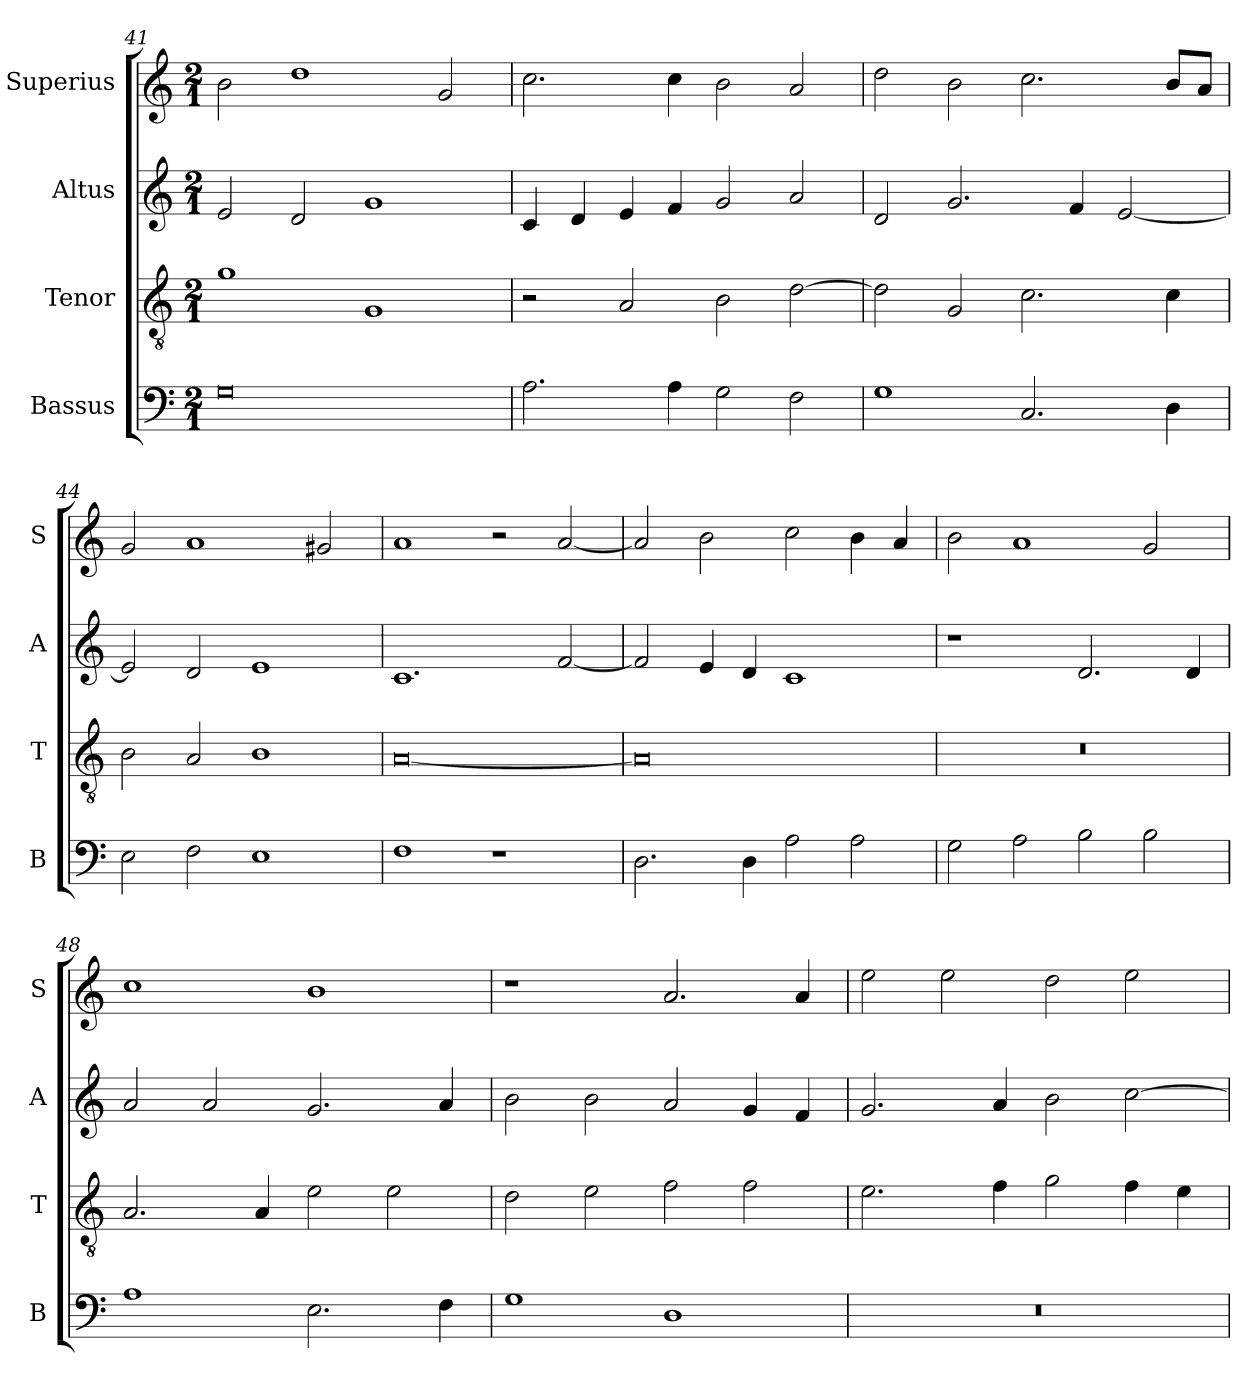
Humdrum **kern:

**kern	**kern	**kern	**kern
*part4	*part3	*part2	*part1
*staff4	*staff3	*staff2	*staff1
*I"Bassus	*I"Tenor	*I"Altus	*I"Superius
*I'B	*I'T	*I'A	*I'S
*clefF4	*clefGv2	*clefG2	*clefG2
*k[]	*k[]	*k[]	*k[]
*C:	*C:	*C:	*C:
*M2/1	*M2/1	*M2/1	*M2/1
=41	=41	=41	=41
0G	1g	2e	2b
.	.	2d	1dd
.	1G	1g	.
.	.	.	2g
=42	=42	=42	=42
2.A	2r	4c	2.cc
.	.	4d	.
.	2A	4e	.
4A	.	4f	4cc
2G	2B	2g	2b
2F	[2d	2a	2a
=43	=43	=43	=43
1G	2d]	2d	2dd
.	2G	2.g	2b
2.C	2.c	.	2.cc
.	.	4f	.
.	.	[2e	.
4D	4c	.	8bL
.	.	.	8aJ
=44	=44	=44	=44
2E	2B	2e]	2g
2F	2A	2d	1a
1E	1B	1e	.
.	.	.	2g#X
=45	=45	=45	=45
1F	[0A	1.c	1a
1r	.	.	2r
.	.	[2f	[2a
=46	=46	=46	=46
2.D	0A]	2f]	2a]
.	.	4e	2b
4D	.	4d	.
2A	.	1c	2cc
2A	.	.	4b
.	.	.	4a
=47	=47	=47	=47
2G	0r	1r	2b
2A	.	.	1a
2B	.	2.d	.
2B	.	.	2g
.	.	4d	.
=48	=48	=48	=48
1A	2.A	2a	1cc
.	.	2a	.
.	4A	.	.
2.E	2e	2.g	1b
.	2e	.	.
4F	.	4a	.
=49	=49	=49	=49
1G	2d	2b	1r
.	2e	2b	.
1D	2f	2a	2.a
.	2f	4g	.
.	.	4f	4a
=50	=50	=50	=50
0r	2.e	2.g	2ee
.	.	.	2ee
.	4f	4a	.
.	2g	2b	2dd
.	4f	[2cc	2ee
.	4e	.	.
=	=	=	=
*-	*-	*-	*-
